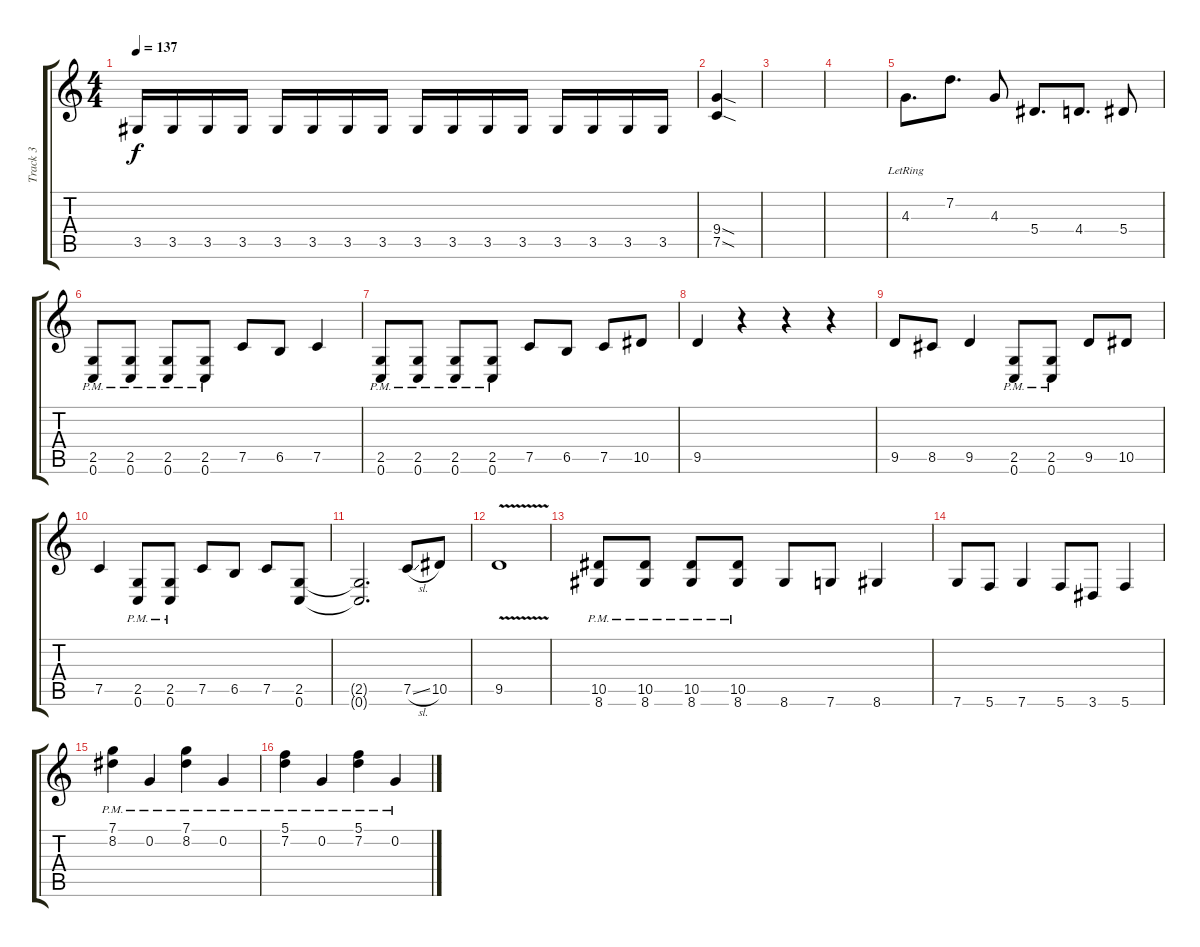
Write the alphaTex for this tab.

\track ("Track 3" "Track 3") {instrument distortionguitar}
\staff {score tabs}
\tuning (C4 G3 Eb3 Bb2 F2 C2) {hide}
\ts (4 4)
\tempo 137
\clef g2
\ks c
3.5.16{dy f} 3.5.16 3.5.16 3.5.16 3.5.16 3.5.16 3.5.16 3.5.16 3.5.16 3.5.16 3.5.16 3.5.16 3.5.16 3.5.16 3.5.16 3.5.16 |
(9.4{sod} 7.5{sod}).4 |
|
|
4.3{lr}.8{d} 7.2.8{d} 4.3.8 5.4.8{d} 4.4.8{d} 5.4.8 |
(2.5{pm} 0.6{pm}).8 (2.5{pm} 0.6{pm}).8 (2.5{pm} 0.6{pm}).8 (2.5{pm} 0.6{pm}).8 7.5.8 6.5.8 7.5.4 |
(2.5{pm} 0.6{pm}).8 (2.5{pm} 0.6{pm}).8 (2.5{pm} 0.6{pm}).8 (2.5{pm} 0.6{pm}).8 7.5.8 6.5.8 7.5.8 10.5.8 |
9.5.4 r.4 r.4 r.4 |
9.5.8 8.5.8 9.5.4 (2.5{pm} 0.6).8 (2.5{pm} 0.6).8 9.5.8 10.5.8 |
7.5.4 (2.5{pm} 0.6).8 (2.5{pm} 0.6).8 7.5.8 6.5.8 7.5.8 (2.5 0.6).8 |
(2.5{t} 0.6{t}).2{d} 7.5{sl}.8 10.5.8 |
9.5{v}.1 |
(10.5{pm} 8.6).8 (10.5{pm} 8.6).8 (10.5{pm} 8.6).8 (10.5{pm} 8.6).8 8.6.8 7.6.8 8.6.4 |
7.6.8 5.6.8 7.6.4 5.6.8 3.6.8 5.6.4 |
(7.1{pm} 8.2{pm}).4 0.2{pm}.4 (7.1{pm} 8.2{pm}).4 0.2{pm}.4 |
(5.1{pm} 7.2{pm}).4 0.2{pm}.4 (5.1{pm} 7.2{pm}).4 0.2{pm}.4
